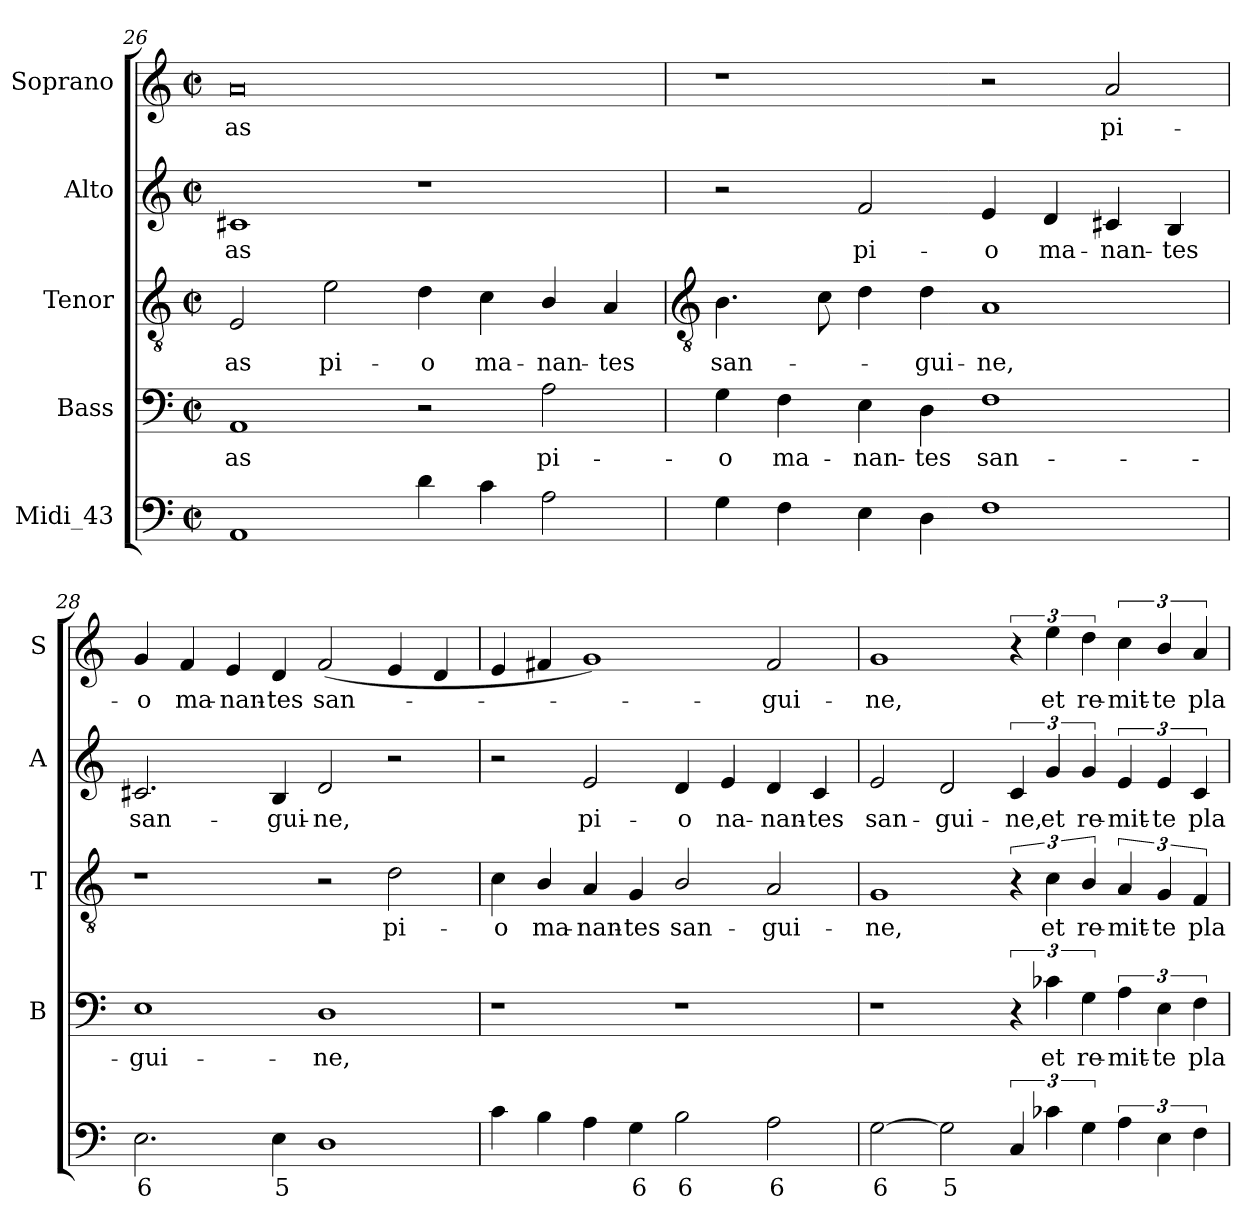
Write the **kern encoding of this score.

**kern	**text	**kern	**text	**kern	**text	**kern	**text	**kern	**text
*part5	*part5	*part4	*part4	*part3	*part3	*part2	*part2	*part1	*part1
*staff5	*staff5	*staff4	*staff4	*staff3	*staff3	*staff2	*staff2	*staff1	*staff1
*I"Midi_43	*	*I"Bass	*	*I"Tenor	*	*I"Alto	*	*I"Soprano	*
*	*	*I'B	*	*I'T	*	*I'A	*	*I'S	*
*clefF4	*	*clefF4	*	*clefGv2	*	*clefG2	*	*clefG2	*
*k[]	*	*k[]	*	*k[]	*	*k[]	*	*k[]	*
*C:	*	*C:	*	*C:	*	*C:	*	*C:	*
*M4/2	*	*M4/2	*	*M4/2	*	*M4/2	*	*M4/2	*
*met(c|)	*	*met(c|)	*	*met(c|)	*	*met(c|)	*	*met(c|)	*
=26	=26	=26	=26	=26	=26	=26	=26	=26	=26
!	!	!	!LO:LY:b	!	!LO:LY:b	!	!LO:LY:b	!	!LO:LY:b
1AA	.	1AA	-as	2E	-as	1c#X	-as	0a	-as
!	!	!	!	!	!LO:LY:b	!	!	!	!
.	.	.	.	2e	pi-	.	.	.	.
!	!	!	!	!	!LO:LY:b	!	!	!	!
4d	.	2r	.	4d	-o	1r	.	.	.
!	!	!	!	!	!LO:LY:b	!	!	!	!
4c	.	.	.	4c	ma-	.	.	.	.
!	!	!	!LO:LY:b	!	!LO:LY:b	!	!	!	!
2A	.	2A	pi-	4B/	-nan-	.	.	.	.
!	!	!	!	!	!LO:LY:b	!	!	!	!
.	.	.	.	4A	-tes	.	.	.	.
!!LO:LB:g=z
=27	=27	=27	=27	=27	=27	=27	=27	=27	=27
*	*	*	*	*clefGv2	*	*	*	*	*
!	!	!	!LO:LY:b	!	!LO:LY:b	!	!	!	!
4G	.	4G	-o	4.B	san-	2r	.	1r	.
!	!	!	!LO:LY:b	!	!	!	!	!	!
4F	.	4F	ma-	.	.	.	.	.	.
.	.	.	.	8c	.	.	.	.	.
!	!	!	!LO:LY:b	!	!	!	!LO:LY:b	!	!
4E	.	4E	-nan-	4d	.	2f	pi-	.	.
!	!	!	!LO:LY:b	!	!LO:LY:b	!	!	!	!
4D	.	4D	-tes	4d	gui-	.	.	.	.
!	!	!	!LO:LY:b	!	!LO:LY:b	!	!LO:LY:b	!	!
1F	.	1F	san-	1A	-ne,	4e	-o	2r	.
!	!	!	!	!	!	!	!LO:LY:b	!	!
.	.	.	.	.	.	4d	ma-	.	.
!	!	!	!	!	!	!	!LO:LY:b	!	!LO:LY:b
.	.	.	.	.	.	4c#X	-nan-	2a	pi-
!	!	!	!	!	!	!	!LO:LY:b	!	!
.	.	.	.	.	.	4B	-tes	.	.
=28	=28	=28	=28	=28	=28	=28	=28	=28	=28
!	!LO:LY:b	!	!LO:LY:b	!	!	!	!LO:LY:b	!	!LO:LY:b
2.E	6	1E	-gui-	1r	.	2.c#X	san-	4g	-o
!	!	!	!	!	!	!	!	!	!LO:LY:b
.	.	.	.	.	.	.	.	4f	ma-
!	!	!	!	!	!	!	!	!	!LO:LY:b
.	.	.	.	.	.	.	.	4e	-nan-
!	!LO:LY:b	!	!	!	!	!	!LO:LY:b	!	!LO:LY:b
4E	5	.	.	.	.	4B	-gui-	4d	-tes
!	!	!	!LO:LY:b	!	!	!	!LO:LY:b	!	!LO:LY:b
1D	.	1D	-ne,	2r	.	2d	-ne,	(<2f	san-
!	!	!	!	!	!LO:LY:b	!	!	!	!
.	.	.	.	2d	pi-	2r	.	4e	.
.	.	.	.	.	.	.	.	4d	.
=29	=29	=29	=29	=29	=29	=29	=29	=29	=29
!	!	!	!	!	!LO:LY:b	!	!	!	!
4c	.	1r	.	4c	-o	2r	.	4e	.
!	!	!	!	!	!LO:LY:b	!	!	!	!
4B	.	.	.	4B/	ma-	.	.	4f#X	.
!	!	!	!	!	!LO:LY:b	!	!LO:LY:b	!	!
4A	.	.	.	4A	-nan-	2e	pi-	1g)	.
!	!LO:LY:b	!	!	!	!LO:LY:b	!	!	!	!
4G	6	.	.	4G	-tes	.	.	.	.
!	!LO:LY:b	!	!	!	!LO:LY:b	!	!LO:LY:b	!	!
2B	6	1r	.	2B/	san-	4d	-o	.	.
!	!	!	!	!	!	!	!LO:LY:b	!	!
.	.	.	.	.	.	4e	na-	.	.
!	!LO:LY:b	!	!	!	!LO:LY:b	!	!LO:LY:b	!	!LO:LY:b
2A	6	.	.	2A	-gui-	4d	-nan-	2f#	gui-
!	!	!	!	!	!	!	!LO:LY:b	!	!
.	.	.	.	.	.	4c	-tes	.	.
=30	=30	=30	=30	=30	=30	=30	=30	=30	=30
!	!LO:LY:b	!	!	!	!LO:LY:b	!	!LO:LY:b	!	!LO:LY:b
[2G	6	1r	.	1G	-ne,	2e	san-	1g	-ne,
!	!LO:LY:b	!	!	!	!	!	!LO:LY:b	!	!
2G]	5	.	.	.	.	2d	-gui-	.	.
!	!	!	!	!	!	!	!LO:LY:b	!	!
6C	.	6r	.	6r	.	6c	-ne,	6r	.
!	!	!	!LO:LY:b	!	!LO:LY:b	!	!LO:LY:b	!	!LO:LY:b
6c-X	.	6c-X	et	6c	et	6g	et	6ee	et
!	!	!	!LO:LY:b	!	!LO:LY:b	!	!LO:LY:b	!	!LO:LY:b
6G	.	6G	re-	6B/	re-	6g	re-	6dd	re-
!	!	!	!LO:LY:b	!	!LO:LY:b	!	!LO:LY:b	!	!LO:LY:b
6A	.	6A	-mit-	6A	-mit-	6e	-mit-	6cc	-mit-
!	!	!	!LO:LY:b	!	!LO:LY:b	!	!LO:LY:b	!	!LO:LY:b
6E	.	6E	-te	6G	-te	6e	-te	6b/	-te
!	!	!	!LO:LY:b	!	!LO:LY:b	!	!LO:LY:b	!	!LO:LY:b
6F	.	6F	pla-	6F	pla-	6c	pla-	6a	pla-
=	=	=	=	=	=	=	=	=	=
*-	*-	*-	*-	*-	*-	*-	*-	*-	*-
